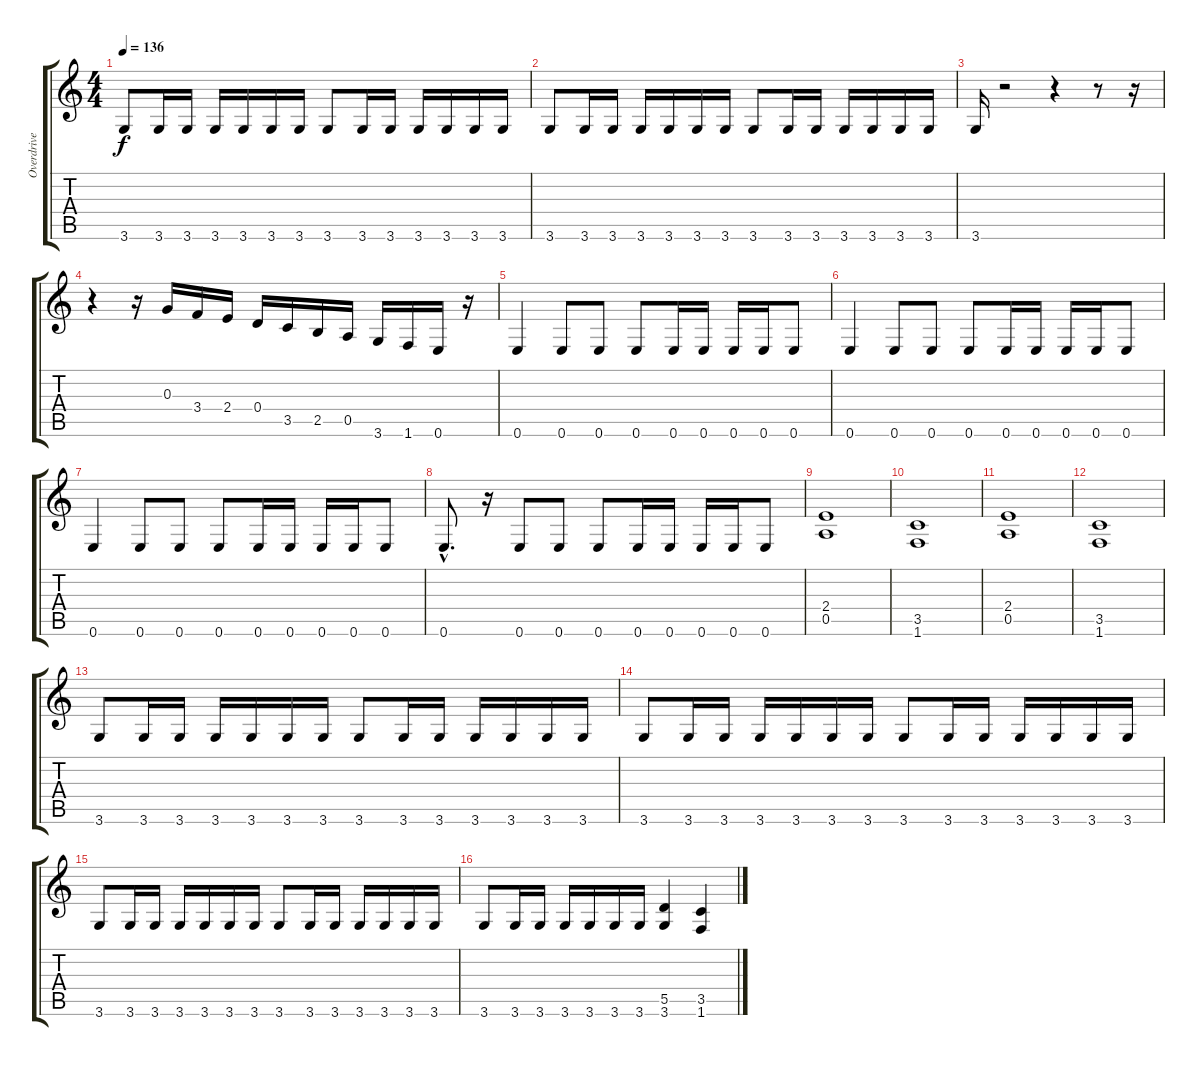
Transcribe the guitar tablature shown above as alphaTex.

\track ("Overdrive Guitar 1" "Overdrive ") {instrument distortionguitar}
\staff {score tabs}
\tuning (E4 B3 G3 D3 A2 E2) {hide}
\ts (4 4)
\tempo 136
\clef g2
\ks c
3.6.8{dy f} 3.6.16 3.6.16 3.6.16 3.6.16 3.6.16 3.6.16 3.6.8 3.6.16 3.6.16 3.6.16 3.6.16 3.6.16 3.6.16 |
3.6.8 3.6.16 3.6.16 3.6.16 3.6.16 3.6.16 3.6.16 3.6.8 3.6.16 3.6.16 3.6.16 3.6.16 3.6.16 3.6.16 |
3.6.16 r.2 r.4 r.8 r.16 |
r.4 r.16 0.3.16 3.4.16 2.4.16 0.4.16 3.5.16 2.5.16 0.5.16 3.6.16 1.6.16 0.6.16 r.16 |
0.6.4 0.6.8 0.6.8 0.6.8 0.6.16 0.6.16 0.6.16 0.6.16 0.6.8 |
0.6.4 0.6.8 0.6.8 0.6.8 0.6.16 0.6.16 0.6.16 0.6.16 0.6.8 |
0.6.4 0.6.8 0.6.8 0.6.8 0.6.16 0.6.16 0.6.16 0.6.16 0.6.8 |
0.6{hac}.8{d} r.16 0.6.8 0.6.8 0.6.8 0.6.16 0.6.16 0.6.16 0.6.16 0.6.8 |
(2.4 0.5).1 |
(3.5 1.6).1 |
(2.4 0.5).1 |
(3.5 1.6).1 |
3.6.8 3.6.16 3.6.16 3.6.16 3.6.16 3.6.16 3.6.16 3.6.8 3.6.16 3.6.16 3.6.16 3.6.16 3.6.16 3.6.16 |
3.6.8 3.6.16 3.6.16 3.6.16 3.6.16 3.6.16 3.6.16 3.6.8 3.6.16 3.6.16 3.6.16 3.6.16 3.6.16 3.6.16 |
3.6.8 3.6.16 3.6.16 3.6.16 3.6.16 3.6.16 3.6.16 3.6.8 3.6.16 3.6.16 3.6.16 3.6.16 3.6.16 3.6.16 |
3.6.8 3.6.16 3.6.16 3.6.16 3.6.16 3.6.16 3.6.16 (5.5 3.6).4 (3.5 1.6).4
